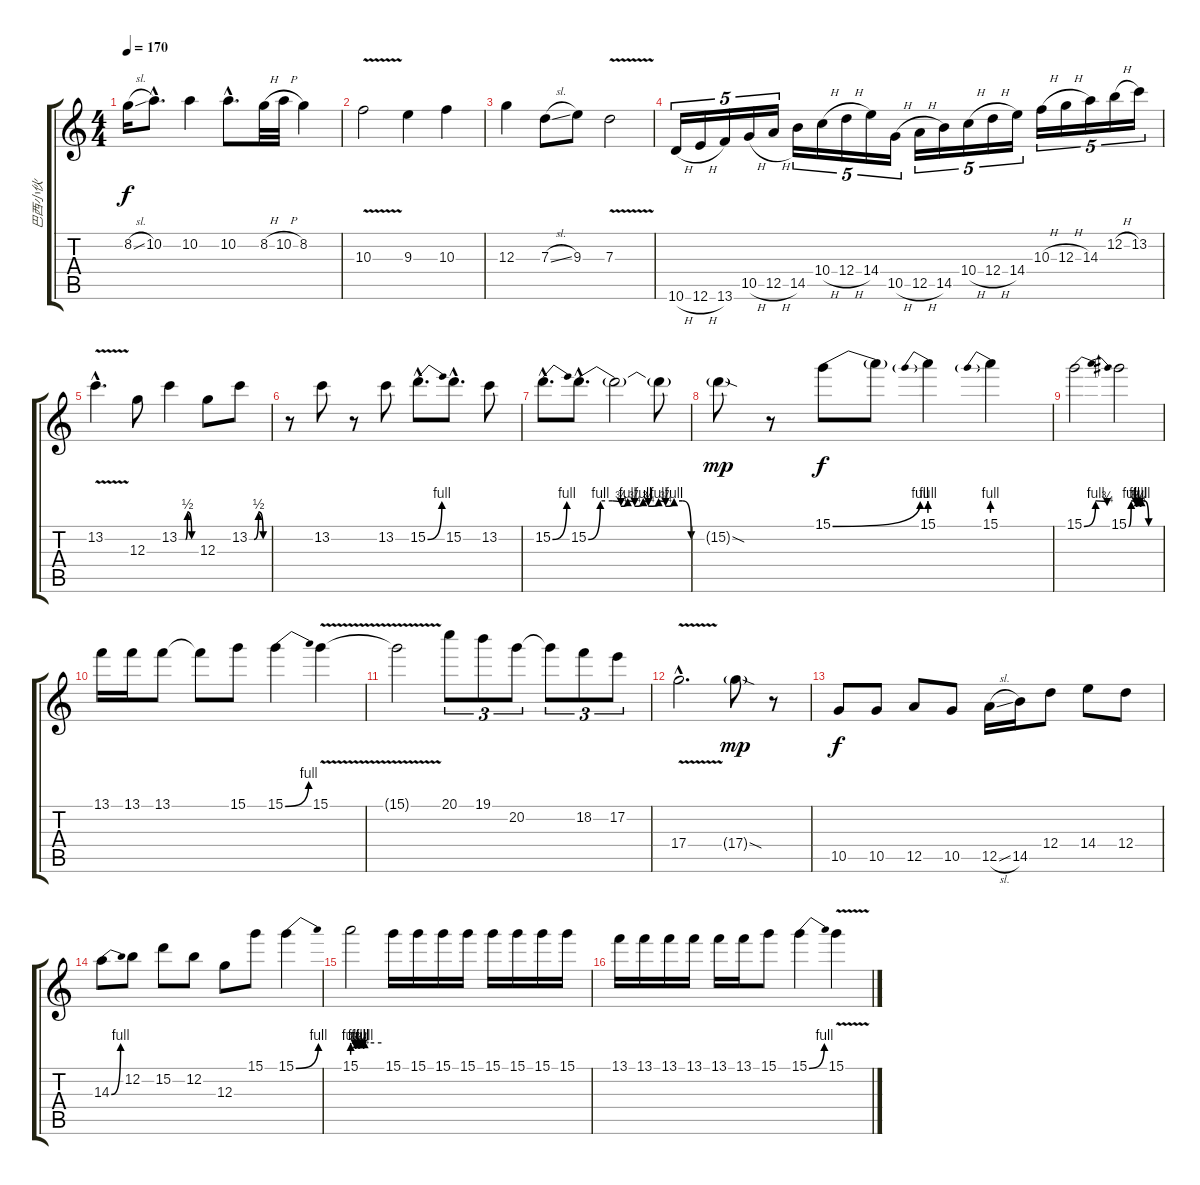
\track ("巴西小伙" "巴西小伙") {instrument overdrivenguitar}
\staff {score tabs}
\tuning (E4 B3 G3 D3 A2 E2) {hide}
\ts (4 4)
\tempo 170
\clef g2
\ks c
8.2{sl}.16{dy f} 10.2{hac}.8{d} 10.2.4 10.2{hac}.8{d} 8.2{h}.32 10.2{h}.32 8.2.4 |
10.3{v}.2 9.3.4 10.3.4 |
12.3.4 7.3{sl}.8 9.3.8 7.3{v}.2 |
10.6{h}.16{tu (5 4)} 12.6{h}.16{tu (5 4)} 13.6.16{tu (5 4)} 10.5{h}.16{tu (5 4)} 12.5{h}.16{tu (5 4)} 14.5.16{tu (5 4)} 10.4{h}.16{tu (5 4)} 12.4{h}.16{tu (5 4)} 14.4.16{tu (5 4)} 10.5{h}.16{tu (5 4)} 12.5{h}.16{tu (5 4)} 14.5.16{tu (5 4)} 10.4{h}.16{tu (5 4)} 12.4{h}.16{tu (5 4)} 14.4.16{tu (5 4)} 10.3{h}.16{tu (5 4)} 12.3{h}.16{tu (5 4)} 14.3.16{tu (5 4)} 12.2{h}.16{tu (5 4)} 13.2.16{tu (5 4)} |
13.2{v hac}.4{d} 12.3.8 13.2{be (custom 0 0 23 0 30 2 45 0 60 0)}.4 12.3.8 13.2{be (custom 0 0 15 0 30 2 45 0 60 0)}.8 |
r.8 13.2.8 r.8 13.2.8 15.2{be (bend 0 0 60 4) hac}.8{d} 15.2{hac}.8{d} 13.2.8 |
15.2{be (bend 0 0 60 4) hac}.8{d} 15.2{be (custom 0 0 7 4 14 4 19 3 23 4 27 3 32 4 35 3 41 4 45 3 50 4 55 4 60 0) hac}.8{d} 15.2{t}.2 15.2{t}.8 |
15.2{sod g}.8{dy mp} r.8 15.1{be (bend 0 0 60 4)}.8{dy f} 15.1{t}.8 15.1{be (prebend 0 4 60 4)}.4 15.1{be (prebend 0 4 60 4)}.4 |
15.1{be (bendrelease 0 0 21 4 49 4 60 3)}.2 15.1{be (custom 0 0 5 4 10 4 14 3 18 4 22 3 25 4 30 4 39 0 60 0)}.2 |
13.1.16 13.1.16 13.1.8 13.1{t}.8 15.1.8 15.1{be (bend 0 0 60 4)}.4 15.1{v}.4 |
15.1{t}.2 20.1.8{tu (3 2)} 19.1.8{tu (3 2)} 20.2.8{tu (3 2)} 20.2{t}.8{tu (3 2)} 18.2.8{tu (3 2)} 17.2.8{tu (3 2)} |
17.4{v hac}.2{d} 17.4{sod g}.8{dy mp} r.8 |
10.5.8{dy f} 10.5.8 12.5.8 10.5.8 12.5{sl}.16 14.5.16 12.4.8 14.4.8 12.4.8 |
14.3{be (bend 0 0 60 4)}.8 12.2.8 15.2.8 12.2.8 12.3.8 15.1.8 15.1{be (bend 0 0 60 4)}.4 |
15.1{be (custom 0 4 5 3 9 4 12 3 16 4 22 3 25 4 60 4)}.2 15.1.16 15.1.16 15.1.16 15.1.16 15.1.16 15.1.16 15.1.16 15.1.16 |
13.1.16 13.1.16 13.1.16 13.1.16 13.1.16 13.1.16 15.1.8 15.1{be (bend 0 0 60 4)}.4 15.1{v}.4
